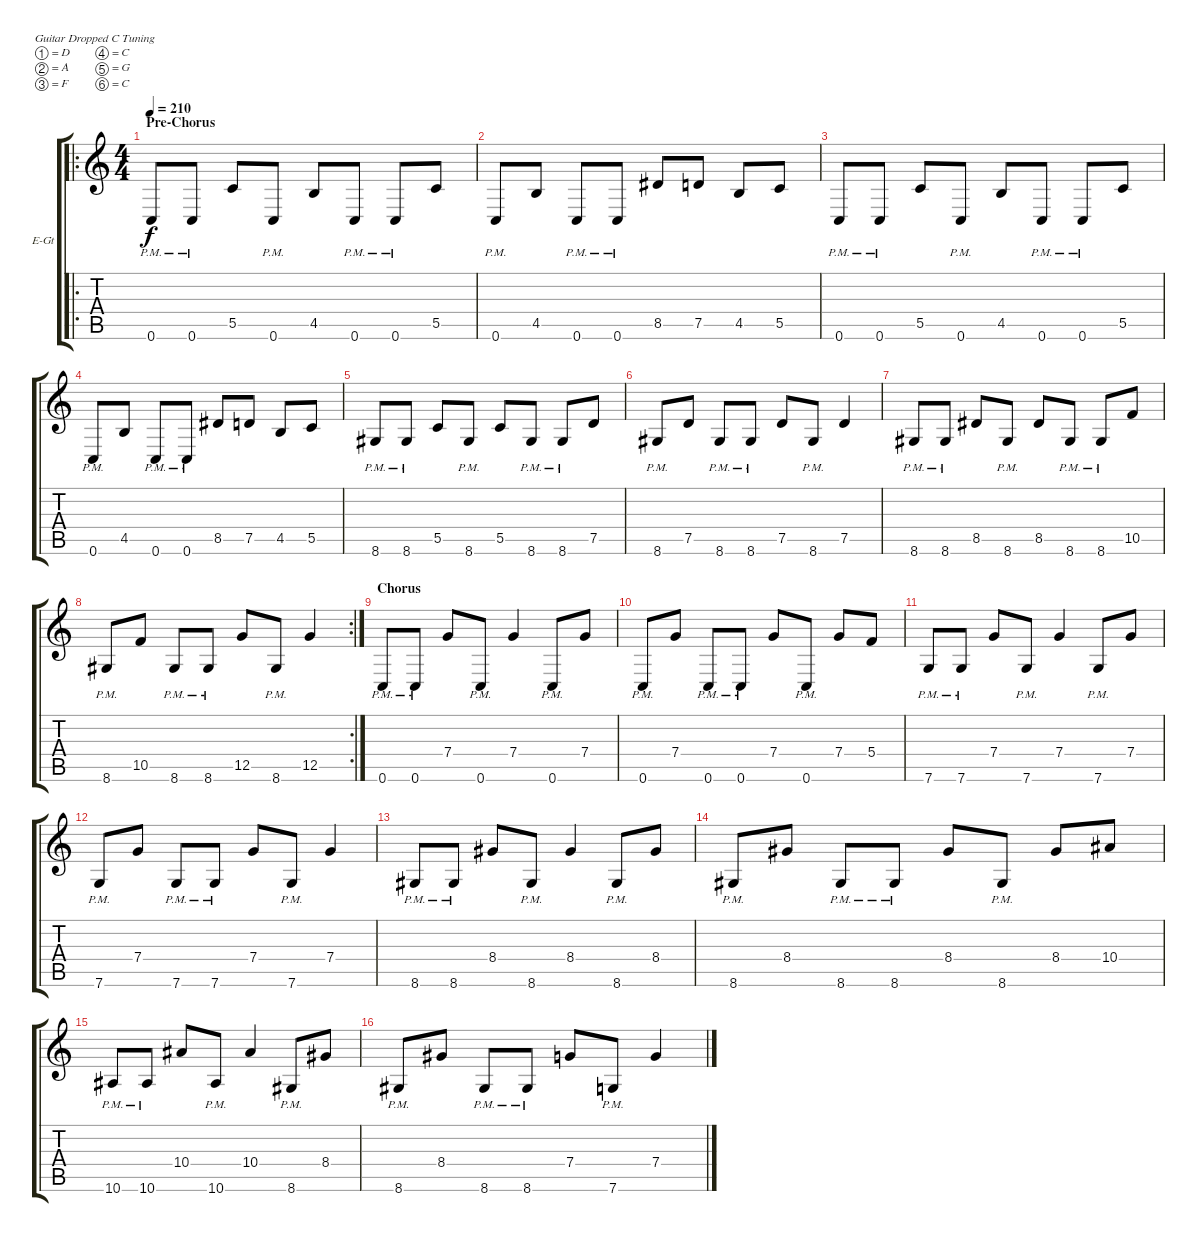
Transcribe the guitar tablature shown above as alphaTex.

\defaultSystemsLayout 4
\bracketExtendMode groupsimilarinstruments
\firstSystemTrackNameOrientation horizontal
\otherSystemsTrackNameOrientation horizontal
\track ("Guitar 1" "E-Gt") {instrument distortionguitar}
\staff {score tabs}
\tuning (D4 A3 F3 C3 G2 C2)
\ro
\ts (4 4)
\section ("" "Pre-Chorus")
\tempo 210
\clef g2
\ks c
0.6{pm}.8{dy f} 0.6{pm}.8 5.5.8 0.6{pm}.8 4.5.8 0.6{pm}.8 0.6{pm}.8 5.5.8 |
0.6{pm}.8 4.5.8 0.6{pm}.8 0.6{pm}.8 8.5.8 7.5.8 4.5.8 5.5.8 |
0.6{pm}.8 0.6{pm}.8 5.5.8 0.6{pm}.8 4.5.8 0.6{pm}.8 0.6{pm}.8 5.5.8 |
0.6{pm}.8 4.5.8 0.6{pm}.8 0.6{pm}.8 8.5.8 7.5.8 4.5.8 5.5.8 |
8.6{pm}.8 8.6{pm}.8 5.5.8 8.6{pm}.8 5.5.8 8.6{pm}.8 8.6{pm}.8 7.5.8 |
8.6{pm}.8 7.5.8 8.6{pm}.8 8.6{pm}.8 7.5.8 8.6{pm}.8 7.5.4 |
8.6{pm}.8 8.6{pm}.8 8.5.8 8.6{pm}.8 8.5.8 8.6{pm}.8 8.6{pm}.8 10.5.8 |
\rc 2
8.6{pm}.8 10.5.8 8.6{pm}.8 8.6{pm}.8 12.5.8 8.6{pm}.8 12.5.4 |
\section ("" "Chorus")
0.6{pm}.8 0.6{pm}.8 7.4.8 0.6{pm}.8 7.4.4 0.6{pm}.8 7.4.8 |
0.6{pm}.8 7.4.8 0.6{pm}.8 0.6{pm}.8 7.4.8 0.6{pm}.8 7.4.8 5.4.8 |
7.6{pm}.8 7.6{pm}.8 7.4.8 7.6{pm}.8 7.4.4 7.6{pm}.8 7.4.8 |
7.6{pm}.8 7.4.8 7.6{pm}.8 7.6{pm}.8 7.4.8 7.6{pm}.8 7.4.4 |
8.6{pm}.8 8.6{pm}.8 8.4.8 8.6{pm}.8 8.4.4 8.6{pm}.8 8.4.8 |
8.6{pm}.8 8.4.8 8.6{pm}.8 8.6{pm}.8 8.4.8 8.6{pm}.8 8.4.8 10.4.8 |
10.6{pm}.8 10.6{pm}.8 10.4.8 10.6{pm}.8 10.4.4 8.6{pm}.8 8.4.8 |
8.6{pm}.8 8.4.8 8.6{pm}.8 8.6{pm}.8 7.4.8 7.6{pm}.8 7.4.4
